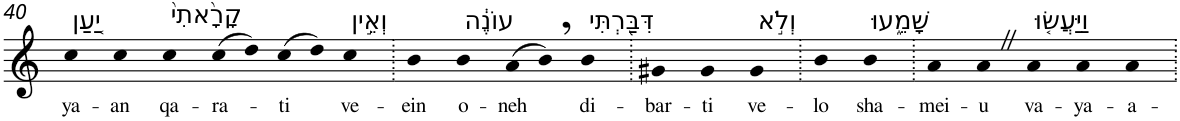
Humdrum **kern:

**kern	**text
*part1	*part1
*staff1	*staff1
*I"Piano	*
*I'Pno	*
!!LO:PB:g=z
*clefG2	*
*k[]	*
=40	=40
!LO:TX:a:t=יַ֤עַן	!
!	!LO:LY:b
4cc	ya-
!	!LO:LY:b
4cc	-an
!LO:TX:a:t=קָרָ֙אתִי֙	!
!	!LO:LY:b
4cc	qa-
!	!LO:LY:b
(8cc	-ra-
8dd)	.
!	!LO:LY:b
(8cc	-ti
8dd)	.
!LO:TX:a:t=וְאֵ֣ין	!
!	!LO:LY:b
4cc	ve-
=41.	=41.
!	!LO:LY:b
4b	-ein
!LO:TX:a:t=עוֹנֶ֔ה	!
!	!LO:LY:b
4b	o-
!	!LO:LY:b
(8a	-neh
8b,)	.
!LO:TX:a:t=דִּבַּ֖רְתִּי	!
!	!LO:LY:b
4b	di-
=42.	=42.
!	!LO:LY:b
4g#X	-bar-
!	!LO:LY:b
4g#	-ti
!LO:TX:a:t=וְלֹ֣א	!
!	!LO:LY:b
4g#	ve-
=43.	=43.
!	!LO:LY:b
4b	-lo
!LO:TX:a:t=שָׁמֵ֑עוּ	!
!	!LO:LY:b
4b	sha-
=44.	=44.
!	!LO:LY:b
4a	-mei-
!	!LO:LY:b
4aZ	-u
!LO:TX:a:t=וַיַּעֲשׂ֤וּ	!
!	!LO:LY:b
4a	va-
!	!LO:LY:b
4a	-ya-
!	!LO:LY:b
4a	-a-
=.	=.
*-	*-
